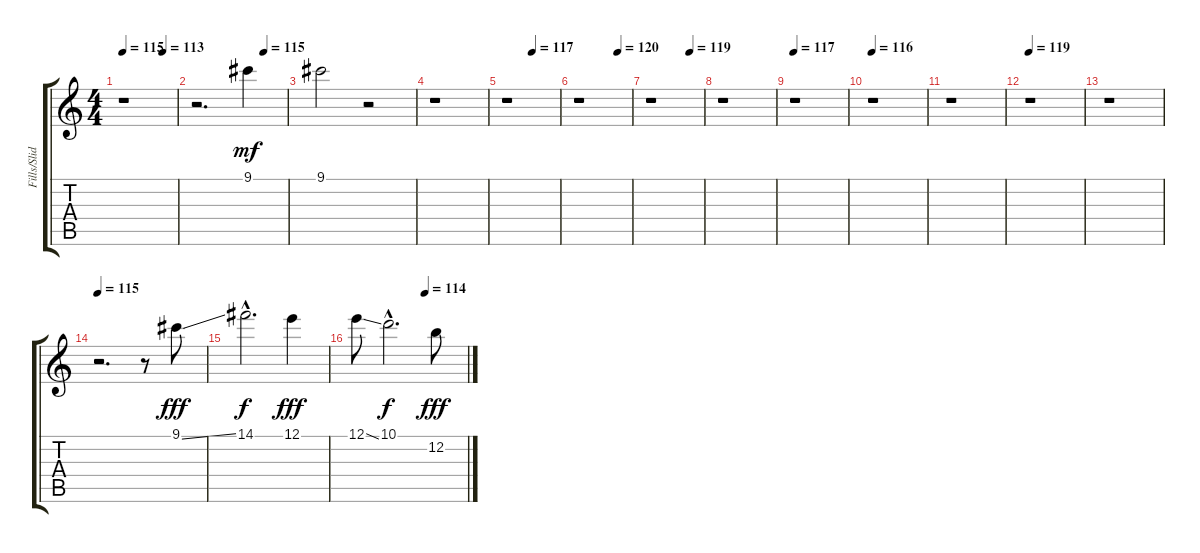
\track ("Fills/Slide" "Fills/Slid") {instrument distortionguitar}
\staff {score tabs}
\tuning (E4 B3 G3 D3 A2 E2) {hide}
\ts (4 4)
\tempo 115
\tempo (113 0.75)
\clef g2
\ks c
r.1{dy mf} |
\tempo (115 0.75)
r.2{d} 9.1.4{instrument trombone} |
9.1.2 r.2 |
r.1 |
\tempo (117 0.5)
r.1 |
\tempo (120 0.75)
r.1 |
\tempo (119 0.75)
r.1 |
r.1 |
\tempo 117
r.1 |
\tempo 116
r.1 |
r.1 |
\tempo 119
r.1 |
r.1 |
\tempo 115
r.2{d} r.8 9.1{ss}.8{dy fff balance 8 instrument distortionguitar} |
14.1{hac}.2{d dy f} 12.1.4{dy fff} |
\tempo (114 0.625)
12.1{ss}.8 10.1{hac}.2{d dy f} 12.2{ss}.8{dy fff}
